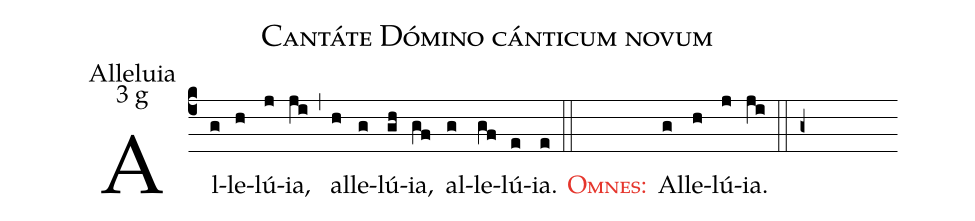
name: Cantáte Dómino cánticum novum;
office-part: Alleluia;
mode: 3;
mode-differentia: g;
%%
(c4)

Al(g)le(h)lú(j)ia,(ji) (,) al(h)le(g)lú(gh)ia,(gf) al(g)le(gf)lú(e)ia.(e)

(::)

<c><sc>Omnes</sc>:</c>() Al(g)le(h)lú(j)ia.(ji)

(::)

(g+)
